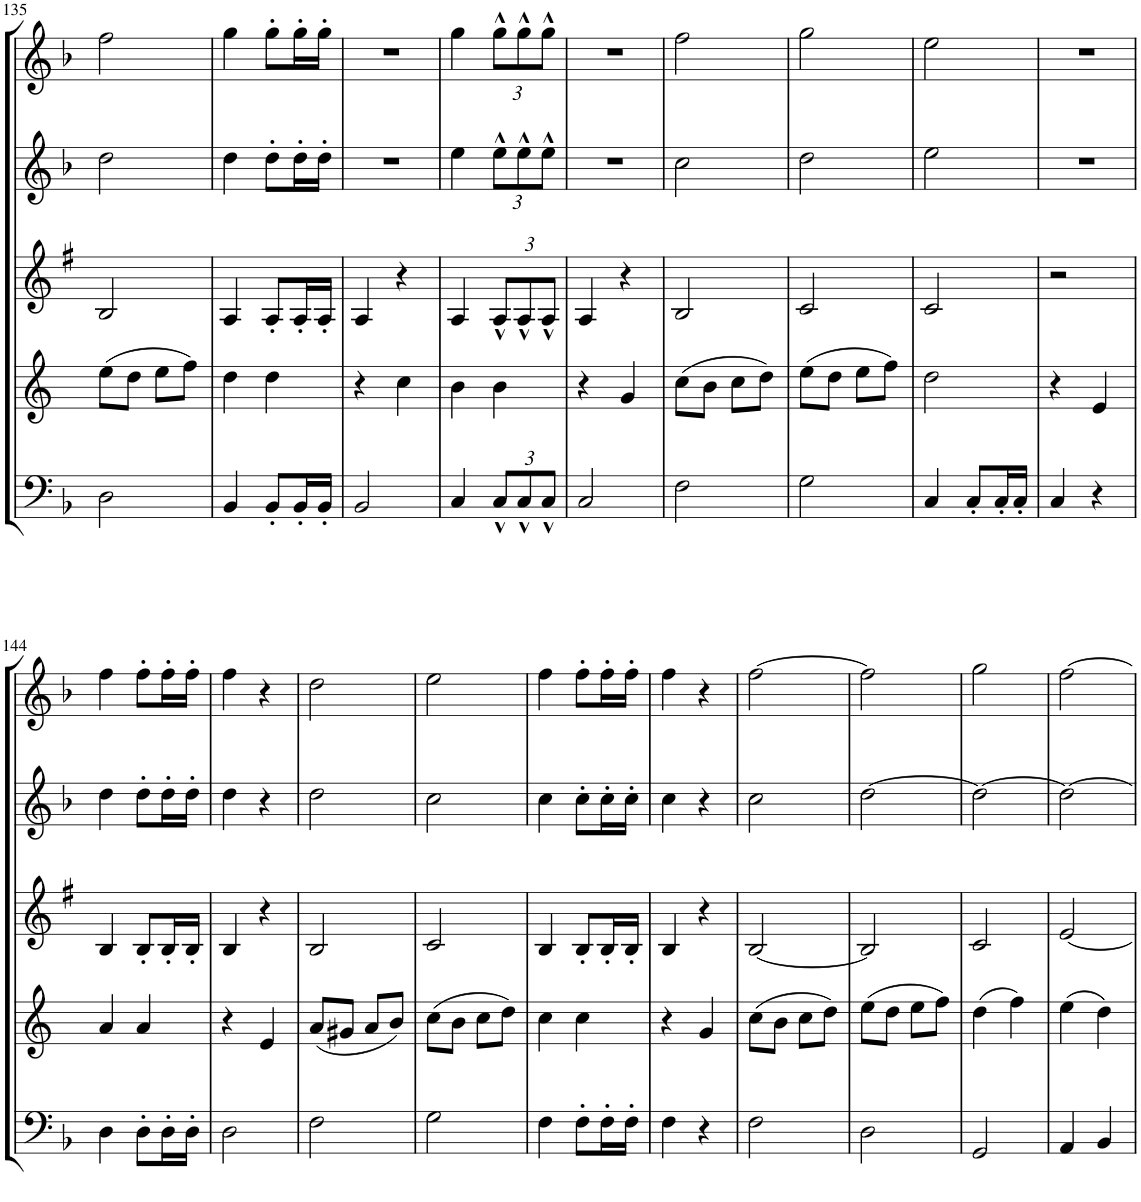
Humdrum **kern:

**kern	**kern	**kern	**kern	**kern
*part5	*part4	*part3	*part2	*part1
*staff5	*staff4	*staff3	*staff2	*staff1
*I"Bassoon	*I"Horn in F	*I"Bb Clarinet	*I"Oboe	*I"Flute
*I'Bsn	*I'Hn	*I'Cl	*I'Ob	*I'Fl
!!LO:PB:g=z
*clefF4	*clefG2	*clefG2	*clefG2	*clefG2
*	*Trd4c7	*Trd1c2	*	*
*k[b-]	*k[]	*k[f#]	*k[b-]	*k[b-]
*M2/4	*M2/4	*M2/4	*M2/4	*M2/4
=135	=135	=135	=135	=135
2D\	(8ee\L	2B/	2dd\	2ff\
.	8dd\J	.	.	.
.	8ee\L	.	.	.
.	8ff\J)	.	.	.
=136	=136	=136	=136	=136
4BB-/	4dd\	4A/	4dd\	4gg\
8BB-'/L	4dd\	8A'/L	8dd'\L	8gg'\L
16BB-'/L	.	16A'/L	16dd'\L	16gg'\L
16BB-'/JJ	.	16A'/JJ	16dd'\JJ	16gg'\JJ
=137	=137	=137	=137	=137
2BB-/	4r	4A/	2r	2r
.	4cc\	4r	.	.
=138	=138	=138	=138	=138
4C/	4b\	4A/	4ee\	4gg\
*Xbrackettup	*	*Xbrackettup	*Xbrackettup	*Xbrackettup
12C^^/L	4b\	12A^^/L	12ee^^\L	12gg^^\L
12C^^/	.	12A^^/	12ee^^\	12gg^^\
12C^^/J	.	12A^^/J	12ee^^\J	12gg^^\J
=139	=139	=139	=139	=139
2C/	4r	4A/	2r	2r
.	4g/	4r	.	.
=140	=140	=140	=140	=140
2F\	(8cc\L	2B/	2cc\	2ff\
.	8b\J	.	.	.
.	8cc\L	.	.	.
.	8dd\J)	.	.	.
=141	=141	=141	=141	=141
2G\	(8ee\L	2c/	2dd\	2gg\
.	8dd\J	.	.	.
.	8ee\L	.	.	.
.	8ff\J)	.	.	.
=142	=142	=142	=142	=142
4C/	2dd\	2c/	2ee\	2ee\
8C'/L	.	.	.	.
16C'/L	.	.	.	.
16C'/JJ	.	.	.	.
=143	=143	=143	=143	=143
4C/	4r	2r	2r	2r
4r	4e/	.	.	.
!!LO:LB:g=z
=144	=144	=144	=144	=144
4D\	4a/	4B/	4dd\	4ff\
8D'\L	4a/	8B'/L	8dd'\L	8ff'\L
16D'\L	.	16B'/L	16dd'\L	16ff'\L
16D'\JJ	.	16B'/JJ	16dd'\JJ	16ff'\JJ
=145	=145	=145	=145	=145
2D\	4r	4B/	4dd\	4ff\
.	4e/	4r	4r	4r
=146	=146	=146	=146	=146
2F\	(8a/L	2B/	2dd\	2dd\
.	8g#X/J	.	.	.
.	8a/L	.	.	.
.	8b/J)	.	.	.
=147	=147	=147	=147	=147
2G\	(8cc\L	2c/	2cc\	2ee\
.	8b\J	.	.	.
.	8cc\L	.	.	.
.	8dd\J)	.	.	.
=148	=148	=148	=148	=148
4F\	4cc\	4B/	4cc\	4ff\
8F'\L	4cc\	8B'/L	8cc'\L	8ff'\L
16F'\L	.	16B'/L	16cc'\L	16ff'\L
16F'\JJ	.	16B'/JJ	16cc'\JJ	16ff'\JJ
=149	=149	=149	=149	=149
4F\	4r	4B/	4cc\	4ff\
4r	4g/	4r	4r	4r
=150	=150	=150	=150	=150
2F\	(8cc\L	[2B/	2cc\	[2ff\
.	8b\J	.	.	.
.	8cc\L	.	.	.
.	8dd\J)	.	.	.
=151	=151	=151	=151	=151
2D\	(8ee\L	2B/]	[2dd\	2ff\]
.	8dd\J	.	.	.
.	8ee\L	.	.	.
.	8ff\J)	.	.	.
=152	=152	=152	=152	=152
2GG/	(4dd\	2c/	2dd\_	2gg\
.	4ff\)	.	.	.
=153	=153	=153	=153	=153
4AA/	(4ee\	[2e/	2dd\_	[2ff\
4BB-/	4dd\)	.	.	.
=	=	=	=	=
*-	*-	*-	*-	*-
